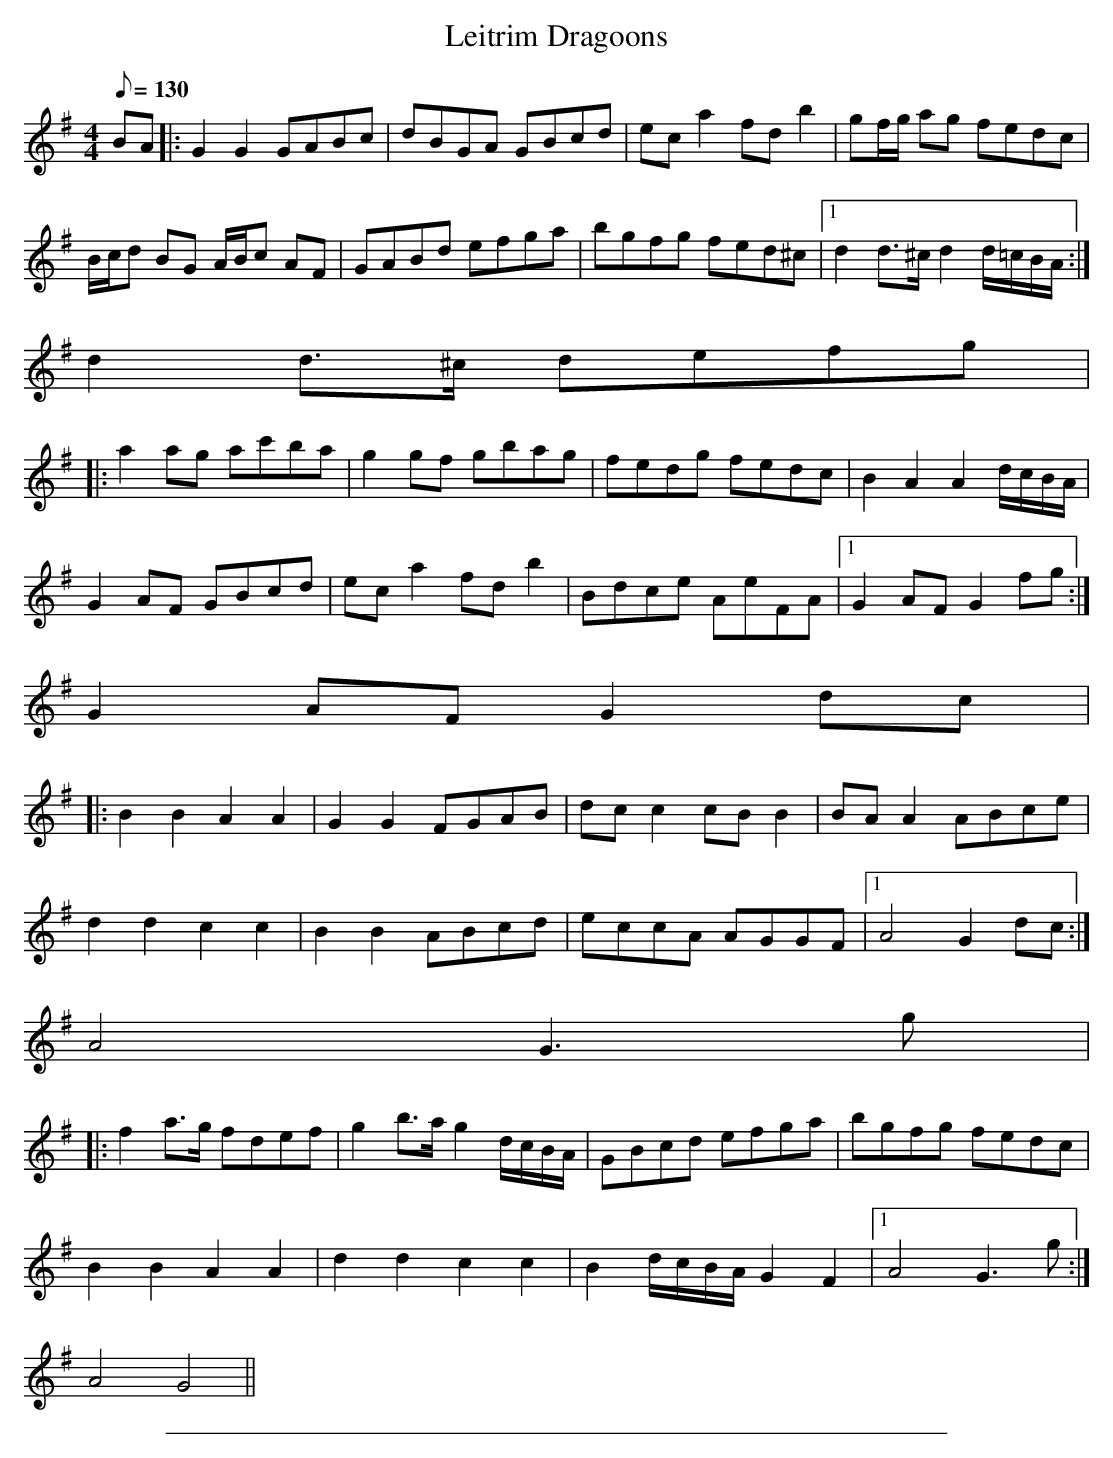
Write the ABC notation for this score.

X:1
T: Leitrim Dragoons
M:4/4
L:1/8
Q:130
K:G
BA|:G2 G2 GABc|dBGA GBcd|ec a2 fd b2|gf/g/ ag fedc|
B/c/d BG A/B/c AF|GABd efga|bgfg fed^c|1d2 d>^c d2 d/=c/B/A/:|
2d2 d>^c defg|:
a2 ag ac'ba|g2 gf gbag|fedg fedc|B2 A2 A2 d/c/B/A/|
G2 AF GBcd|ec a2 fd b2|Bdce AeFA|1G2 AF G2 fg:|
2G2 AF G2 dc|:
B2 B2 A2 A2|G2 G2 FGAB|dc c2 cB B2|BA A2 ABce|
d2 d2 c2 c2|B2 B2 ABcd|eccA AGGF|1A4 G2 dc:|
2A4 G3 g|:
f2 a>g fdef|g2 b>a g2 d/c/B/A/|GBcd efga|bgfg fedc|
B2 B2 A2 A2|d2 d2 c2 c2|B2 d/c/B/A/ G2 F2|1A4 G3 g:|
2A4 G4||
